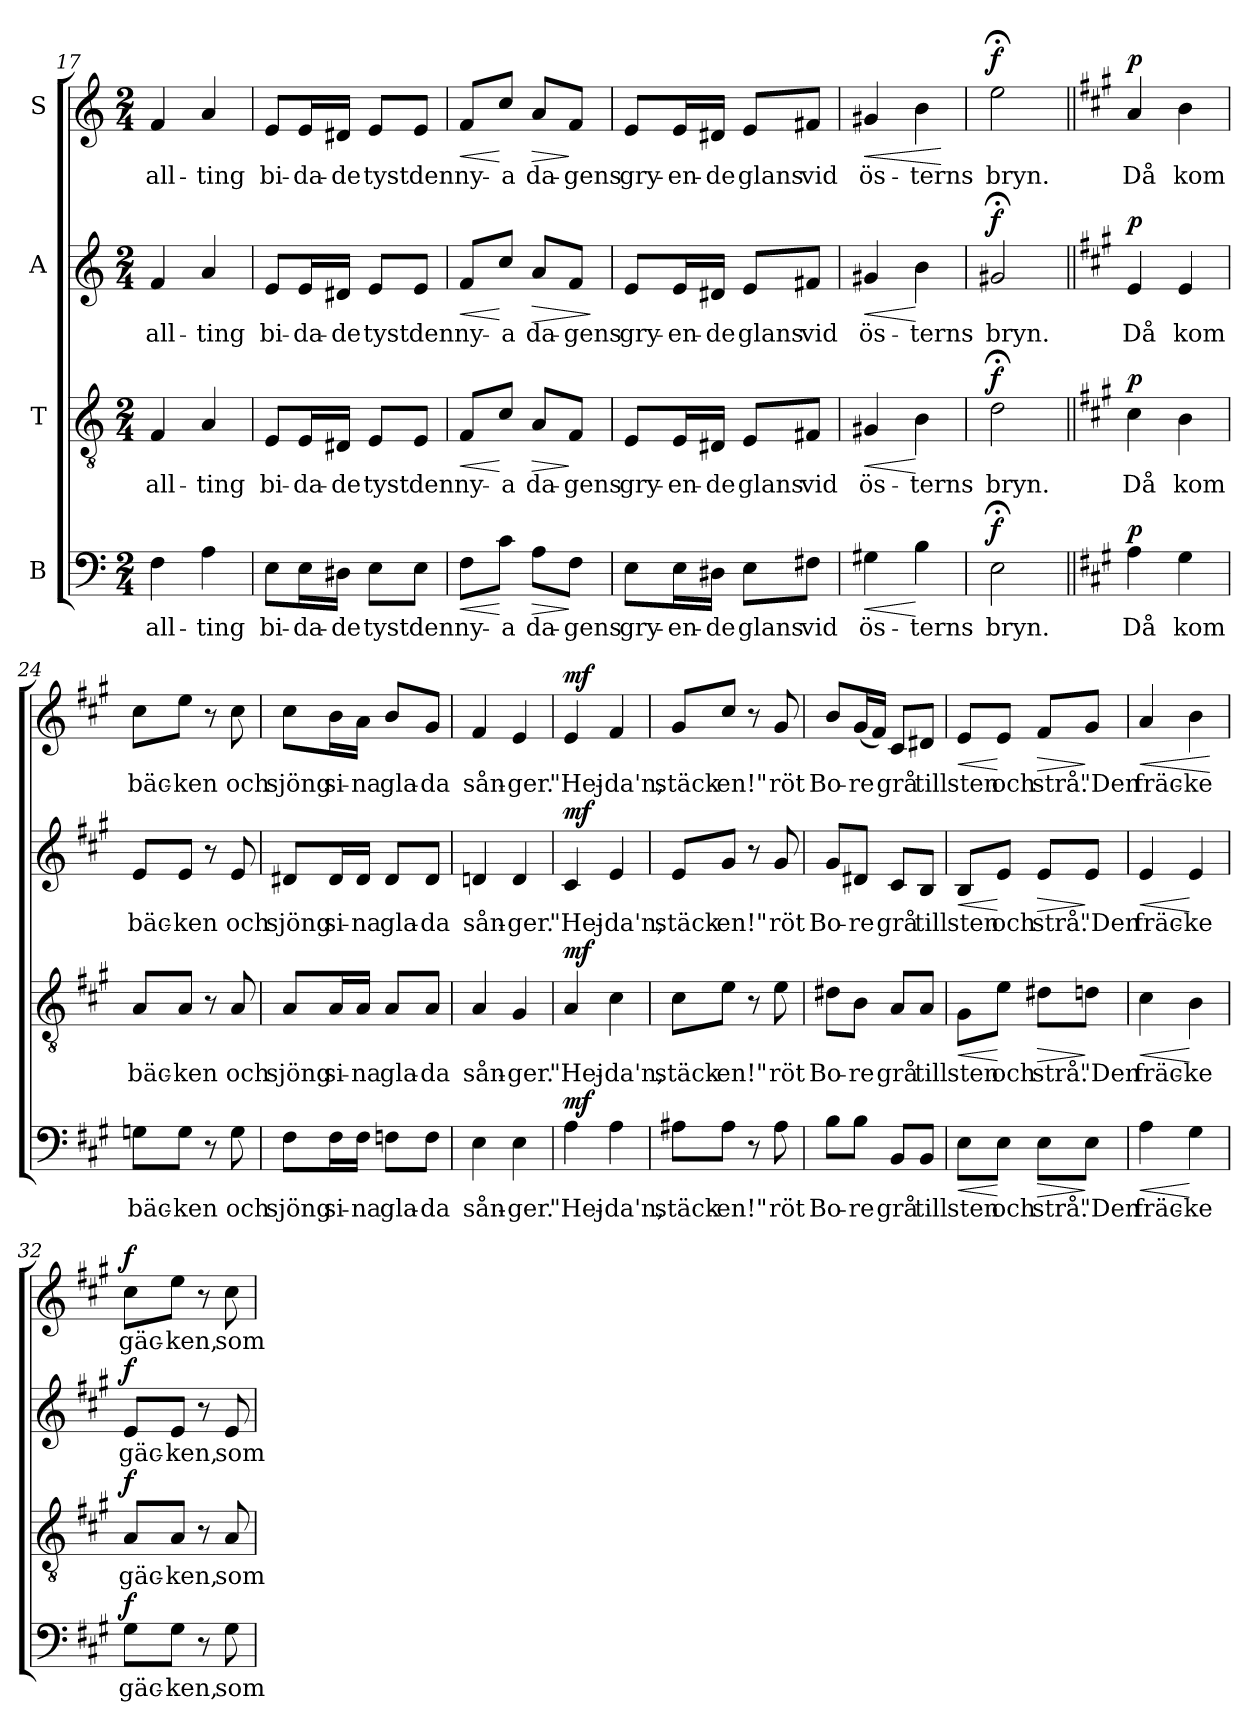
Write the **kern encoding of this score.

**kern	**text	**dynam	**kern	**text	**dynam	**kern	**text	**dynam	**kern	**text	**dynam
*part4	*part4	*part4	*part3	*part3	*part3	*part2	*part2	*part2	*part1	*part1	*part1
*staff4	*staff4	*staff4	*staff3	*staff3	*staff3	*staff2	*staff2	*staff2	*staff1	*staff1	*staff1
*I"B	*	*	*I"T	*	*	*I"A	*	*	*I"S	*	*
*clefF4	*	*	*clefGv2	*	*	*clefG2	*	*	*clefG2	*	*
*k[]	*	*	*k[]	*	*	*k[]	*	*	*k[]	*	*
*C:	*	*	*C:	*	*	*C:	*	*	*C:	*	*
*M2/4	*	*	*M2/4	*	*	*M2/4	*	*	*M2/4	*	*
=17	=17	=17	=17	=17	=17	=17	=17	=17	=17	=17	=17
!	!LO:LY:b	!	!	!LO:LY:b	!	!	!LO:LY:b	!	!	!LO:LY:b	!
4F\	all-	.	4F/	all-	.	4f/	all-	.	4f/	all-	.
!	!LO:LY:b	!	!	!LO:LY:b	!	!	!LO:LY:b	!	!	!LO:LY:b	!
4A\	-ting	.	4A/	-ting	.	4a/	-ting	.	4a/	-ting	.
=18	=18	=18	=18	=18	=18	=18	=18	=18	=18	=18	=18
!	!LO:LY:b	!	!	!LO:LY:b	!	!	!LO:LY:b	!	!	!LO:LY:b	!
8E\L	bi-	.	8E/L	bi-	.	8e/L	bi-	.	8e/L	bi-	.
!	!LO:LY:b	!	!	!LO:LY:b	!	!	!LO:LY:b	!	!	!LO:LY:b	!
16E\L	-da-	.	16E/L	-da-	.	16e/L	-da-	.	16e/L	-da-	.
!	!LO:LY:b	!	!	!LO:LY:b	!	!	!LO:LY:b	!	!	!LO:LY:b	!
16D#X\JJ	-de	.	16D#X/JJ	-de	.	16d#X/JJ	-de	.	16d#X/JJ	-de	.
!	!LO:LY:b	!	!	!LO:LY:b	!	!	!LO:LY:b	!	!	!LO:LY:b	!
8E\L	tyst	.	8E/L	tyst	.	8e/L	tyst	.	8e/L	tyst	.
!	!LO:LY:b	!	!	!LO:LY:b	!	!	!LO:LY:b	!	!	!LO:LY:b	!
8E\J	den	.	8E/J	den	.	8e/J	den	.	8e/J	den	.
=19	=19	=19	=19	=19	=19	=19	=19	=19	=19	=19	=19
!	!LO:LY:b	!LO:HP:b	!	!LO:LY:b	!LO:HP:b	!	!LO:LY:b	!LO:HP:b	!	!LO:LY:b	!LO:HP:b
8F\L	ny-	<	8F/L	ny-	<	8f/L	ny-	<	8f/L	ny-	<
!	!LO:LY:b	!	!	!LO:LY:b	!	!	!LO:LY:b	!	!	!LO:LY:b	!
8c\J	-a	[	8c/J	-a	[	8cc/J	-a	[	8cc/J	-a	[
!	!LO:LY:b	!LO:HP:b	!	!LO:LY:b	!LO:HP:b	!	!LO:LY:b	!LO:HP:b	!	!LO:LY:b	!LO:HP:b
8A\L	da-	>	8A/L	da-	>	8a/L	da-	>	8a/L	da-	>
!	!LO:LY:b	!	!	!LO:LY:b	!	!	!LO:LY:b	!	!	!LO:LY:b	!
8F\J	-gens	]	8F/J	-gens	]	8f/J	-gens	.	8f/J	-gens	]
.	.	.	.	.	.	.	.	]	.	.	.
=20	=20	=20	=20	=20	=20	=20	=20	=20	=20	=20	=20
!	!LO:LY:b	!	!	!LO:LY:b	!	!	!LO:LY:b	!	!	!LO:LY:b	!
8E\L	gry-	.	8E/L	gry-	.	8e/L	gry-	.	8e/L	gry-	.
!	!LO:LY:b	!	!	!LO:LY:b	!	!	!LO:LY:b	!	!	!LO:LY:b	!
16E\L	-en-	.	16E/L	-en-	.	16e/L	-en-	.	16e/L	-en-	.
!	!LO:LY:b	!	!	!LO:LY:b	!	!	!LO:LY:b	!	!	!LO:LY:b	!
16D#X\JJ	-de	.	16D#X/JJ	-de	.	16d#X/JJ	-de	.	16d#X/JJ	-de	.
!	!LO:LY:b	!	!	!LO:LY:b	!	!	!LO:LY:b	!	!	!LO:LY:b	!
8E\L	glans	.	8E/L	glans	.	8e/L	glans	.	8e/L	glans	.
!	!LO:LY:b	!	!	!LO:LY:b	!	!	!LO:LY:b	!	!	!LO:LY:b	!
8F#X\J	vid	.	8F#X/J	vid	.	8f#X/J	vid	.	8f#X/J	vid	.
!!LO:LB:g=z
=21	=21	=21	=21	=21	=21	=21	=21	=21	=21	=21	=21
!	!LO:LY:b	!LO:HP:b	!	!LO:LY:b	!LO:HP:b	!	!LO:LY:b	!LO:HP:b	!	!LO:LY:b	!LO:HP:b
4G#X\	ös-	<	4G#X/	ös-	<	4g#X/	ös-	<	4g#X/	ös-	<
!	!LO:LY:b	!	!	!LO:LY:b	!	!	!LO:LY:b	!	!	!LO:LY:b	!
4B\	-terns	[	4B\	-terns	[	4b\	-terns	[	4b\	-terns	.
.	.	.	.	.	.	.	.	.	.	.	[
=22	=22	=22	=22	=22	=22	=22	=22	=22	=22	=22	=22
!	!LO:LY:b	!LO:DY:a	!	!LO:LY:b	!LO:DY:a	!	!LO:LY:b	!LO:DY:a	!	!LO:LY:b	!LO:DY:a
2E;<\	bryn.	f	2d;<\	bryn.	f	2g#X;</	bryn.	f	2ee;<\	bryn.	f
=23||	=23||	=23||	=23||	=23||	=23||	=23||	=23||	=23||	=23||	=23||	=23||
*k[f#c#g#]	*	*	*k[f#c#g#]	*	*	*k[f#c#g#]	*	*	*k[f#c#g#]	*	*
*A:	*	*	*A:	*	*	*A:	*	*	*A:	*	*
!	!LO:LY:b	!LO:DY:a	!	!LO:LY:b	!LO:DY:a	!	!LO:LY:b	!LO:DY:a	!	!LO:LY:b	!LO:DY:a
4A\	Då	p	4c#\	Då	p	4e/	Då	p	4a/	Då	p
!	!LO:LY:b	!	!	!LO:LY:b	!	!	!LO:LY:b	!	!	!LO:LY:b	!
4G#\	kom	.	4B\	kom	.	4e/	kom	.	4b\	kom	.
=24	=24	=24	=24	=24	=24	=24	=24	=24	=24	=24	=24
!	!LO:LY:b	!	!	!LO:LY:b	!	!	!LO:LY:b	!	!	!LO:LY:b	!
8Gn\L	bäc-	.	8A/L	bäc-	.	8e/L	bäc-	.	8cc#\L	bäc-	.
!	!LO:LY:b	!	!	!LO:LY:b	!	!	!LO:LY:b	!	!	!LO:LY:b	!
8G\J	-ken	.	8A/J	-ken	.	8e/J	-ken	.	8ee\J	-ken	.
8r	.	.	8r	.	.	8r	.	.	8r	.	.
!	!LO:LY:b	!	!	!LO:LY:b	!	!	!LO:LY:b	!	!	!LO:LY:b	!
8G\	och	.	8A/	och	.	8e/	och	.	8cc#\	och	.
=25	=25	=25	=25	=25	=25	=25	=25	=25	=25	=25	=25
!	!LO:LY:b	!	!	!LO:LY:b	!	!	!LO:LY:b	!	!	!LO:LY:b	!
8F#\L	sjöng	.	8A/L	sjöng	.	8d#X/L	sjöng	.	8cc#\L	sjöng	.
!	!LO:LY:b	!	!	!LO:LY:b	!	!	!LO:LY:b	!	!	!LO:LY:b	!
16F#\L	si-	.	16A/L	si-	.	16d#/L	si-	.	16b\L	si-	.
!	!LO:LY:b	!	!	!LO:LY:b	!	!	!LO:LY:b	!	!	!LO:LY:b	!
16F#\JJ	-na	.	16A/JJ	-na	.	16d#/JJ	-na	.	16a\JJ	-na	.
!	!LO:LY:b	!	!	!LO:LY:b	!	!	!LO:LY:b	!	!	!LO:LY:b	!
8Fn\L	gla-	.	8A/L	gla-	.	8d#/L	gla-	.	8b/L	gla-	.
!	!LO:LY:b	!	!	!LO:LY:b	!	!	!LO:LY:b	!	!	!LO:LY:b	!
8F\J	-da	.	8A/J	-da	.	8d#/J	-da	.	8g#/J	-da	.
=26	=26	=26	=26	=26	=26	=26	=26	=26	=26	=26	=26
!	!LO:LY:b	!	!	!LO:LY:b	!	!	!LO:LY:b	!	!	!LO:LY:b	!
4E\	sån-	.	4A/	sån-	.	4dni/	sån-	.	4f#/	sån-	.
!	!LO:LY:b	!	!	!LO:LY:b	!	!	!LO:LY:b	!	!	!LO:LY:b	!
4E\	-ger.	.	4G#/	-ger.	.	4d/	-ger.	.	4e/	-ger.	.
!!LO:LB:g=z
=27	=27	=27	=27	=27	=27	=27	=27	=27	=27	=27	=27
!	!LO:LY:b	!LO:DY:a	!	!LO:LY:b	!LO:DY:a	!	!LO:LY:b	!LO:DY:a	!	!LO:LY:b	!LO:DY:a
4A\	"Hej-	mf	4A/	"Hej-	mf	4c#/	"Hej-	mf	4e/	"Hej-	mf
!	!LO:LY:b	!	!	!LO:LY:b	!	!	!LO:LY:b	!	!	!LO:LY:b	!
4A\	-da'n,	.	4c#\	-da'n,	.	4e/	-da'n,	.	4f#/	-da'n,	.
=28	=28	=28	=28	=28	=28	=28	=28	=28	=28	=28	=28
!	!LO:LY:b	!	!	!LO:LY:b	!	!	!LO:LY:b	!	!	!LO:LY:b	!
8A#X\L	stäck-	.	8c#\L	stäck-	.	8e/L	stäck-	.	8g#/L	stäck-	.
!	!LO:LY:b	!	!	!LO:LY:b	!	!	!LO:LY:b	!	!	!LO:LY:b	!
8A#\J	-en!"	.	8e\J	-en!"	.	8g#/J	-en!"	.	8cc#/J	-en!"	.
8r	.	.	8r	.	.	8r	.	.	8r	.	.
!	!LO:LY:b	!	!	!LO:LY:b	!	!	!LO:LY:b	!	!	!LO:LY:b	!
8A#\	röt	.	8e\	röt	.	8g#/	röt	.	8g#/	röt	.
=29	=29	=29	=29	=29	=29	=29	=29	=29	=29	=29	=29
!	!LO:LY:b	!	!	!LO:LY:b	!	!	!LO:LY:b	!	!	!LO:LY:b	!
8B\L	Bo-	.	8d#X\L	Bo-	.	8g#/L	Bo-	.	8b/L	Bo-	.
!	!LO:LY:b	!	!	!LO:LY:b	!	!	!LO:LY:b	!	!	!LO:LY:b	!
8B\J	-re	.	8B\J	-re	.	8d#X/J	-re	.	(<16g#/L	-re	.
.	.	.	.	.	.	.	.	.	16f#/JJ)	.	.
!	!LO:LY:b	!	!	!LO:LY:b	!	!	!LO:LY:b	!	!	!LO:LY:b	!
8BB/L	grå	.	8A/L	grå	.	8c#/L	grå	.	8c#/L	grå	.
!	!LO:LY:b	!	!	!LO:LY:b	!	!	!LO:LY:b	!	!	!LO:LY:b	!
8BB/J	till	.	8A/J	till	.	8B/J	till	.	8d#X/J	till	.
=30	=30	=30	=30	=30	=30	=30	=30	=30	=30	=30	=30
!	!LO:LY:b	!LO:HP:b	!	!LO:LY:b	!LO:HP:b	!	!LO:LY:b	!LO:HP:b	!	!LO:LY:b	!LO:HP:b
8E\L	sten	<	8G#\L	sten	<	8B/L	sten	<	8e/L	sten	<
!	!LO:LY:b	!	!	!LO:LY:b	!	!	!LO:LY:b	!	!	!LO:LY:b	!
8E\J	och	[	8e\J	och	[	8e/J	och	[	8e/J	och	[
!	!LO:LY:b	!LO:HP:b	!	!LO:LY:b	!LO:HP:b	!	!LO:LY:b	!LO:HP:b	!	!LO:LY:b	!LO:HP:b
8E\L	strå.	>	8d#X\L	strå.	>	8e/L	strå.	>	8f#/L	strå.	>
!	!LO:LY:b	!	!	!LO:LY:b	!	!	!LO:LY:b	!	!	!LO:LY:b	!
8E\J	"Den	]	8dn\J	"Den	]	8e/J	"Den	]	8g#/J	"Den	]
=31	=31	=31	=31	=31	=31	=31	=31	=31	=31	=31	=31
!	!LO:LY:b	!LO:HP:b	!	!LO:LY:b	!LO:HP:b	!	!LO:LY:b	!LO:HP:b	!	!LO:LY:b	!LO:HP:b
4A\	fräc-	<	4c#\	fräc-	<	4e/	fräc-	<	4a/	fräc-	<
!	!LO:LY:b	!	!	!LO:LY:b	!	!	!LO:LY:b	!	!	!LO:LY:b	!
4G#\	-ke	[	4B\	-ke	[	4e/	-ke	[	4b\	-ke	.
.	.	.	.	.	.	.	.	.	.	.	[
=32	=32	=32	=32	=32	=32	=32	=32	=32	=32	=32	=32
!	!LO:LY:b	!LO:DY:a	!	!LO:LY:b	!LO:DY:a	!	!LO:LY:b	!LO:DY:a	!	!LO:LY:b	!LO:DY:a
8G#\L	gäc-	f	8A/L	gäc-	f	8e/L	gäc-	f	8cc#\L	gäc-	f
!	!LO:LY:b	!	!	!LO:LY:b	!	!	!LO:LY:b	!	!	!LO:LY:b	!
8G#\J	-ken,	.	8A/J	-ken,	.	8e/J	-ken,	.	8ee\J	-ken,	.
8r	.	.	8r	.	.	8r	.	.	8r	.	.
!	!LO:LY:b	!	!	!LO:LY:b	!	!	!LO:LY:b	!	!	!LO:LY:b	!
8G#\	som	.	8A/	som	.	8e/	som	.	8cc#\	som	.
=	=	=	=	=	=	=	=	=	=	=	=
*-	*-	*-	*-	*-	*-	*-	*-	*-	*-	*-	*-
